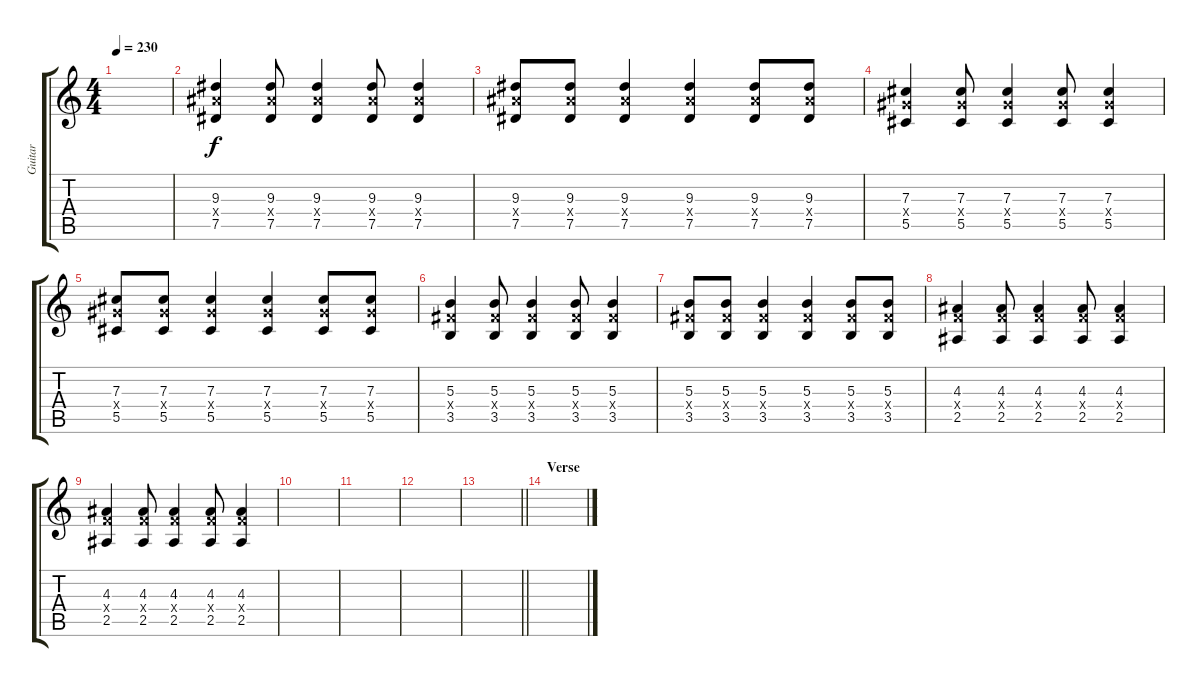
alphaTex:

\track ("Guitar" "Guitar") {instrument distortionguitar}
\staff {score tabs}
\tuning (Eb4 Bb3 Gb3 Db3 Ab2 Eb2) {hide}
\ts (4 4)
\tempo 230
\clef g2
\ks c
|
(9.3 9.4{x} 7.5).4 (9.3 9.4{x} 7.5).8 (9.3 9.4{x} 7.5).4 (9.3 9.4{x} 7.5).8 (9.3 9.4{x} 7.5).4 |
(9.3 9.4{x} 7.5).8 (9.3 9.4{x} 7.5).8 (9.3 9.4{x} 7.5).4 (9.3 9.4{x} 7.5).4 (9.3 9.4{x} 7.5).8 (9.3 9.4{x} 7.5).8 |
(7.3 7.4{x} 5.5).4 (7.3 7.4{x} 5.5).8 (7.3 7.4{x} 5.5).4 (7.3 7.4{x} 5.5).8 (7.3 7.4{x} 5.5).4 |
(7.3 7.4{x} 5.5).8 (7.3 7.4{x} 5.5).8 (7.3 7.4{x} 5.5).4 (7.3 7.4{x} 5.5).4 (7.3 7.4{x} 5.5).8 (7.3 7.4{x} 5.5).8 |
(5.3 5.4{x} 3.5).4 (5.3 5.4{x} 3.5).8 (5.3 5.4{x} 3.5).4 (5.3 5.4{x} 3.5).8 (5.3 5.4{x} 3.5).4 |
(5.3 5.4{x} 3.5).8 (5.3 5.4{x} 3.5).8 (5.3 5.4{x} 3.5).4 (5.3 5.4{x} 3.5).4 (5.3 5.4{x} 3.5).8 (5.3 5.4{x} 3.5).8 |
(4.3 4.4{x} 2.5).4 (4.3 4.4{x} 2.5).8 (4.3 4.4{x} 2.5).4 (4.3 4.4{x} 2.5).8 (4.3 4.4{x} 2.5).4 |
(4.3 4.4{x} 2.5).4 (4.3 4.4{x} 2.5).8 (4.3 4.4{x} 2.5).4 (4.3 4.4{x} 2.5).8 (4.3 4.4{x} 2.5).4 |
|
|
|
\barLineRight lightlight
|
\section ("" "Verse")
